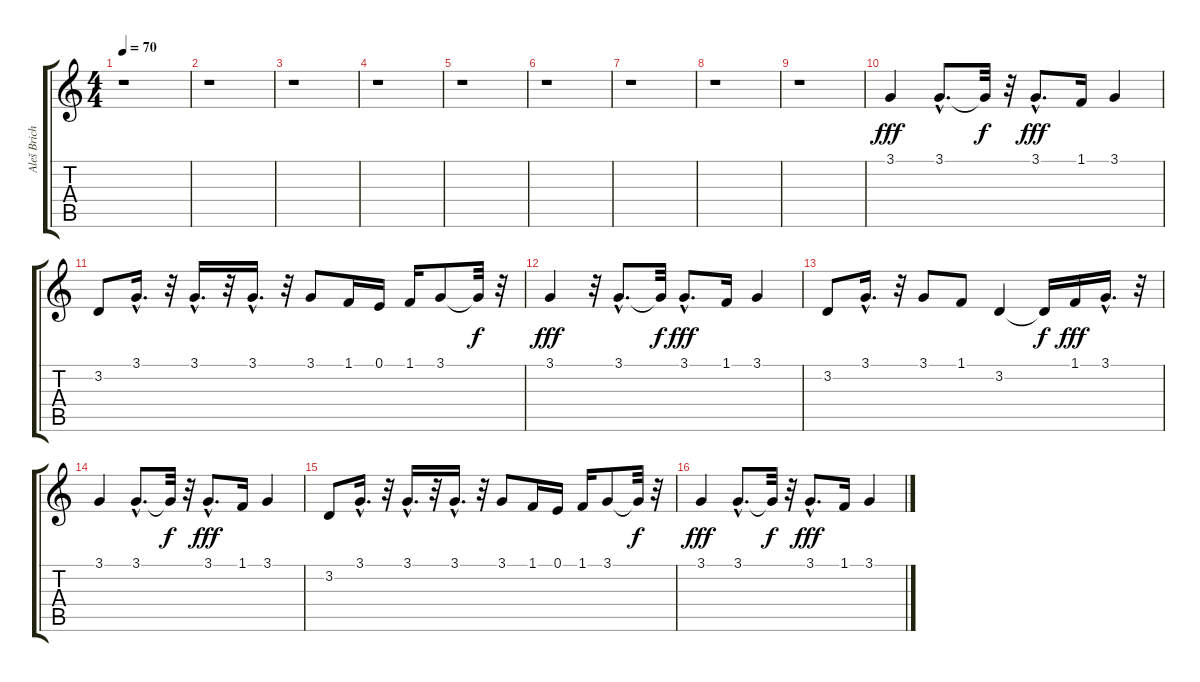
\track ("Aleš Brichta zpìv" "Aleš Brich") {instrument synthvoice}
\staff {score tabs}
\tuning (E4 B3 G3 D3 A2 E2) {hide}
\ts (4 4)
\tempo 70
\clef g2
\ks c
r.1{dy fff instrument synthvoice} |
r.1 |
r.1 |
r.1 |
r.1 |
r.1 |
r.1 |
r.1 |
r.1 |
3.1.4 3.1{hac}.8{d} 3.1{t}.32{dy f} r.32 3.1{hac}.8{d dy fff} 1.1.16 3.1.4 |
3.2.8 3.1{hac}.16{d} r.32 3.1{hac}.16{d} r.32 3.1{hac}.16{d} r.32 3.1.8 1.1.16 0.1.16 1.1.16 3.1.8 3.1{t}.32{dy f} r.32 |
3.1.4{dy fff} r.32 3.1{hac}.8{d} 3.1{t}.32{dy f} 3.1{hac}.8{d dy fff} 1.1.16 3.1.4 |
3.2.8 3.1{hac}.16{d} r.32 3.1.8 1.1.8 3.2.4 3.2{t}.16{dy f} 1.1.16{dy fff} 3.1{hac}.16{d} r.32 |
3.1.4 3.1{hac}.8{d} 3.1{t}.32{dy f} r.32 3.1{hac}.8{d dy fff} 1.1.16 3.1.4 |
3.2.8 3.1{hac}.16{d} r.32 3.1{hac}.16{d} r.32 3.1{hac}.16{d} r.32 3.1.8 1.1.16 0.1.16 1.1.16 3.1.8 3.1{t}.32{dy f} r.32 |
3.1.4{dy fff} 3.1{hac}.8{d} 3.1{t}.32{dy f} r.32 3.1{hac}.8{d dy fff} 1.1.16 3.1.4
